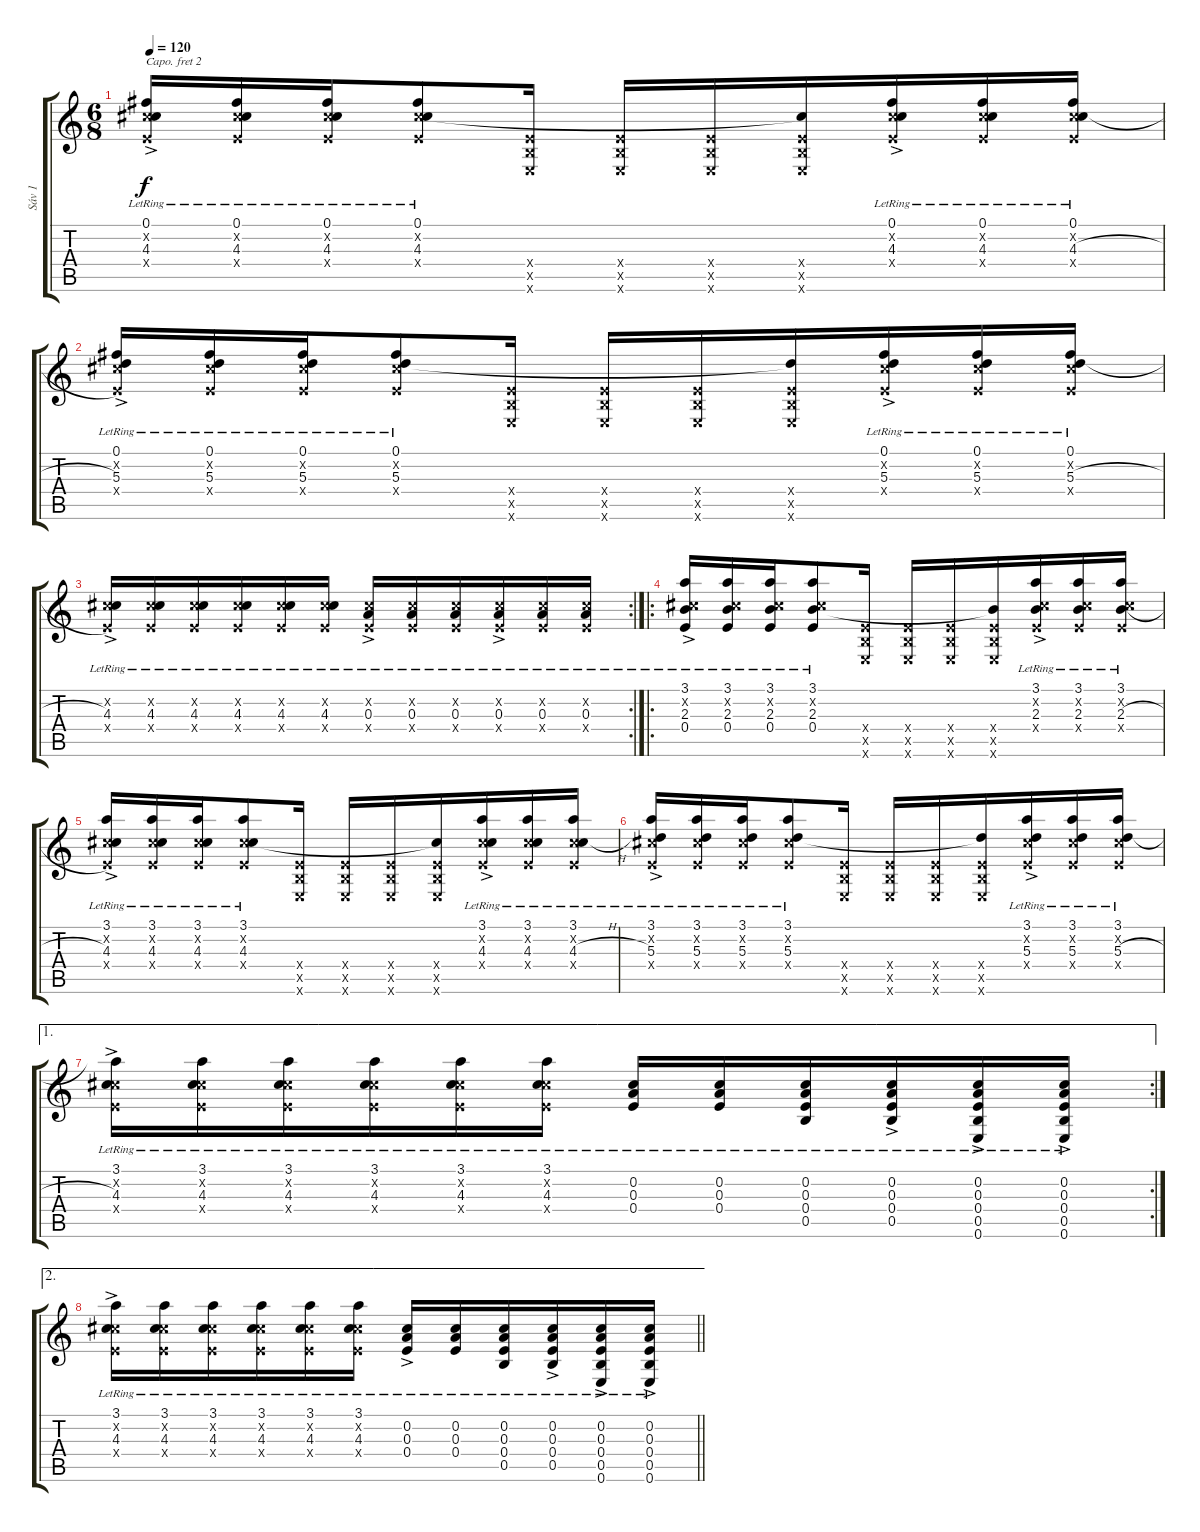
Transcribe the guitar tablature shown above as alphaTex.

\track ("Sáv 1" "Sáv 1") {instrument acousticguitarsteel}
\staff {score tabs}
\capo 2
\tuning (E4 B3 G3 D3 A2 D2) {hide}
\ts (6 8)
\tempo 120
\clef g2
\ks c
(0.1{ac lr} 0.2{ac x} 4.3{ac lr} 0.4{ac x}).16{dy f} (0.1{lr} 0.2{x} 4.3{lr} 0.4{x}).16 (0.1{lr} 0.2{x} 4.3{lr} 0.4{x}).16 (0.1{lr} 0.2{x} 4.3{lr} 0.4{x}).8 (0.4{x} 0.5{x} 0.6{x}).16 (0.4{x} 0.5{x} 0.6{x}).16 (0.4{x} 0.5{x} 0.6{x}).16 (4.3{t} 0.4{x} 0.5{x} 0.6{x}).16 (0.1{ac lr} 0.2{ac x} 4.3{ac lr} 0.4{ac x}).16 (0.1{lr} 0.2{x} 4.3{lr} 0.4{x}).16 (0.1{lr} 0.2{x} 4.3{h lr} 0.4{x}).16 |
(0.1{ac lr} 0.2{ac x} 5.3{ac lr} 0.4{ac x}).16 (0.1{lr} 0.2{x} 5.3{lr} 0.4{x}).16 (0.1{lr} 0.2{x} 5.3{lr} 0.4{x}).16 (0.1{lr} 0.2{x} 5.3{lr} 0.4{x}).8 (0.4{x} 0.5{x} 0.6{x}).16 (0.4{x} 0.5{x} 0.6{x}).16 (0.4{x} 0.5{x} 0.6{x}).16 (5.3{t} 0.4{x} 0.5{x} 0.6{x}).16 (0.1{ac lr} 0.2{ac x} 5.3{ac lr} 0.4{ac x}).16 (0.1{lr} 0.2{x} 5.3{lr} 0.4{x}).16 (0.1{lr} 0.2{x} 5.3{h lr} 0.4{x}).16 |
\rc 2
(0.2{ac x} 4.3{ac lr} 0.4{ac x}).16 (0.2{x} 4.3{lr} 0.4{x}).16 (0.2{x} 4.3{lr} 0.4{x}).16 (0.2{x} 4.3{lr} 0.4{x}).16 (0.2{x} 4.3{lr} 0.4{x}).16 (0.2{x} 4.3{lr} 0.4{x}).16 (0.2{ac x} 0.3{ac lr} 0.4{ac x}).16 (0.2{x} 0.3{lr} 0.4{x}).16 (0.2{x} 0.3{lr} 0.4{x}).16 (0.2{ac x} 0.3{ac lr} 0.4{ac x}).16 (0.2{x} 0.3{lr} 0.4{x}).16 (0.2{x} 0.3{lr} 0.4{x}).16 |
\ro
(3.1{ac lr} 0.2{ac x} 2.3{ac lr} 0.4{ac lr}).16 (3.1{lr} 0.2{x} 2.3{lr} 0.4{lr}).16 (3.1{lr} 0.2{x} 2.3{lr} 0.4{lr}).16 (3.1{lr} 0.2{x} 2.3{lr} 0.4{lr}).8 (0.4{x} 0.5{x} 0.6{x}).16 (0.4{x} 0.5{x} 0.6{x}).16 (0.4{x} 0.5{x} 0.6{x}).16 (2.3{t} 0.4{x} 0.5{x} 0.6{x}).16 (3.1{ac lr} 0.2{ac x} 2.3{ac lr} 0.4{ac x}).16 (3.1{lr} 0.2{x} 2.3{lr} 0.4{x}).16 (3.1{lr} 0.2{x} 2.3{h lr} 0.4{x}).16 |
(3.1{ac lr} 0.2{ac x} 4.3{ac lr} 0.4{ac x}).16 (3.1{lr} 0.2{x} 4.3{lr} 0.4{x}).16 (3.1{lr} 0.2{x} 4.3{lr} 0.4{x}).16 (3.1{lr} 0.2{x} 4.3{lr} 0.4{x}).8 (0.4{x} 0.5{x} 0.6{x}).16 (0.4{x} 0.5{x} 0.6{x}).16 (0.4{x} 0.5{x} 0.6{x}).16 (4.3{t} 0.4{x} 0.5{x} 0.6{x}).16 (3.1{ac lr} 0.2{ac x} 4.3{ac lr} 0.4{ac x}).16 (3.1{lr} 0.2{x} 4.3{lr} 0.4{x}).16 (3.1{lr} 0.2{x} 4.3{h lr} 0.4{x}).16 |
(3.1{ac lr} 0.2{ac x} 5.3{ac lr} 0.4{ac x}).16 (3.1{lr} 0.2{x} 5.3{lr} 0.4{x}).16 (3.1{lr} 0.2{x} 5.3{lr} 0.4{x}).16 (3.1{lr} 0.2{x} 5.3{lr} 0.4{x}).8 (0.4{x} 0.5{x} 0.6{x}).16 (0.4{x} 0.5{x} 0.6{x}).16 (0.4{x} 0.5{x} 0.6{x}).16 (5.3{t} 0.4{x} 0.5{x} 0.6{x}).16 (3.1{ac lr} 0.2{ac x} 5.3{ac lr} 0.4{ac x}).16 (3.1{lr} 0.2{x} 5.3{lr} 0.4{x}).16 (3.1{lr} 0.2{x} 5.3{h lr} 0.4{x}).16 |
\ae 1
\rc 2
(3.1{ac lr} 0.2{ac x} 4.3{ac lr} 0.4{ac x}).16 (3.1{lr} 0.2{x} 4.3{lr} 0.4{x}).16 (3.1{lr} 0.2{x} 4.3{lr} 0.4{x}).16 (3.1{lr} 0.2{x} 4.3{lr} 0.4{x}).16 (3.1{lr} 0.2{x} 4.3{lr} 0.4{x}).16 (3.1{lr} 0.2{x} 4.3{lr} 0.4{x}).16 (0.2{lr} 0.3{lr} 0.4{lr}).16 (0.2{lr} 0.3{lr} 0.4{lr}).16 (0.2{lr} 0.3{lr} 0.4{lr} 0.5{lr}).16 (0.2{ac lr} 0.3{ac lr} 0.4{ac lr} 0.5{ac lr}).16 (0.2{ac lr} 0.3{ac lr} 0.4{ac lr} 0.5{ac lr} 0.6{ac lr}).16 (0.2{ac lr} 0.3{ac lr} 0.4{ac lr} 0.5{ac lr} 0.6{ac lr}).16 |
\ae 2
\barLineRight lightlight
(3.1{ac lr} 0.2{ac x} 4.3{ac lr} 0.4{ac x}).16 (3.1{lr} 0.2{x} 4.3{lr} 0.4{x}).16 (3.1{lr} 0.2{x} 4.3{lr} 0.4{x}).16 (3.1{lr} 0.2{x} 4.3{lr} 0.4{x}).16 (3.1{lr} 0.2{x} 4.3{lr} 0.4{x}).16 (3.1{lr} 0.2{x} 4.3{lr} 0.4{x}).16 (0.2{ac lr} 0.3{ac lr} 0.4{ac lr}).16 (0.2{lr} 0.3{lr} 0.4{lr}).16 (0.2{lr} 0.3{lr} 0.4{lr} 0.5{lr}).16 (0.2{ac lr} 0.3{ac lr} 0.4{ac lr} 0.5{ac lr}).16 (0.2{ac lr} 0.3{ac lr} 0.4{ac lr} 0.5{ac lr} 0.6{ac lr}).16 (0.2{ac lr} 0.3{ac lr} 0.4{ac lr} 0.5{ac lr} 0.6{ac lr}).16
